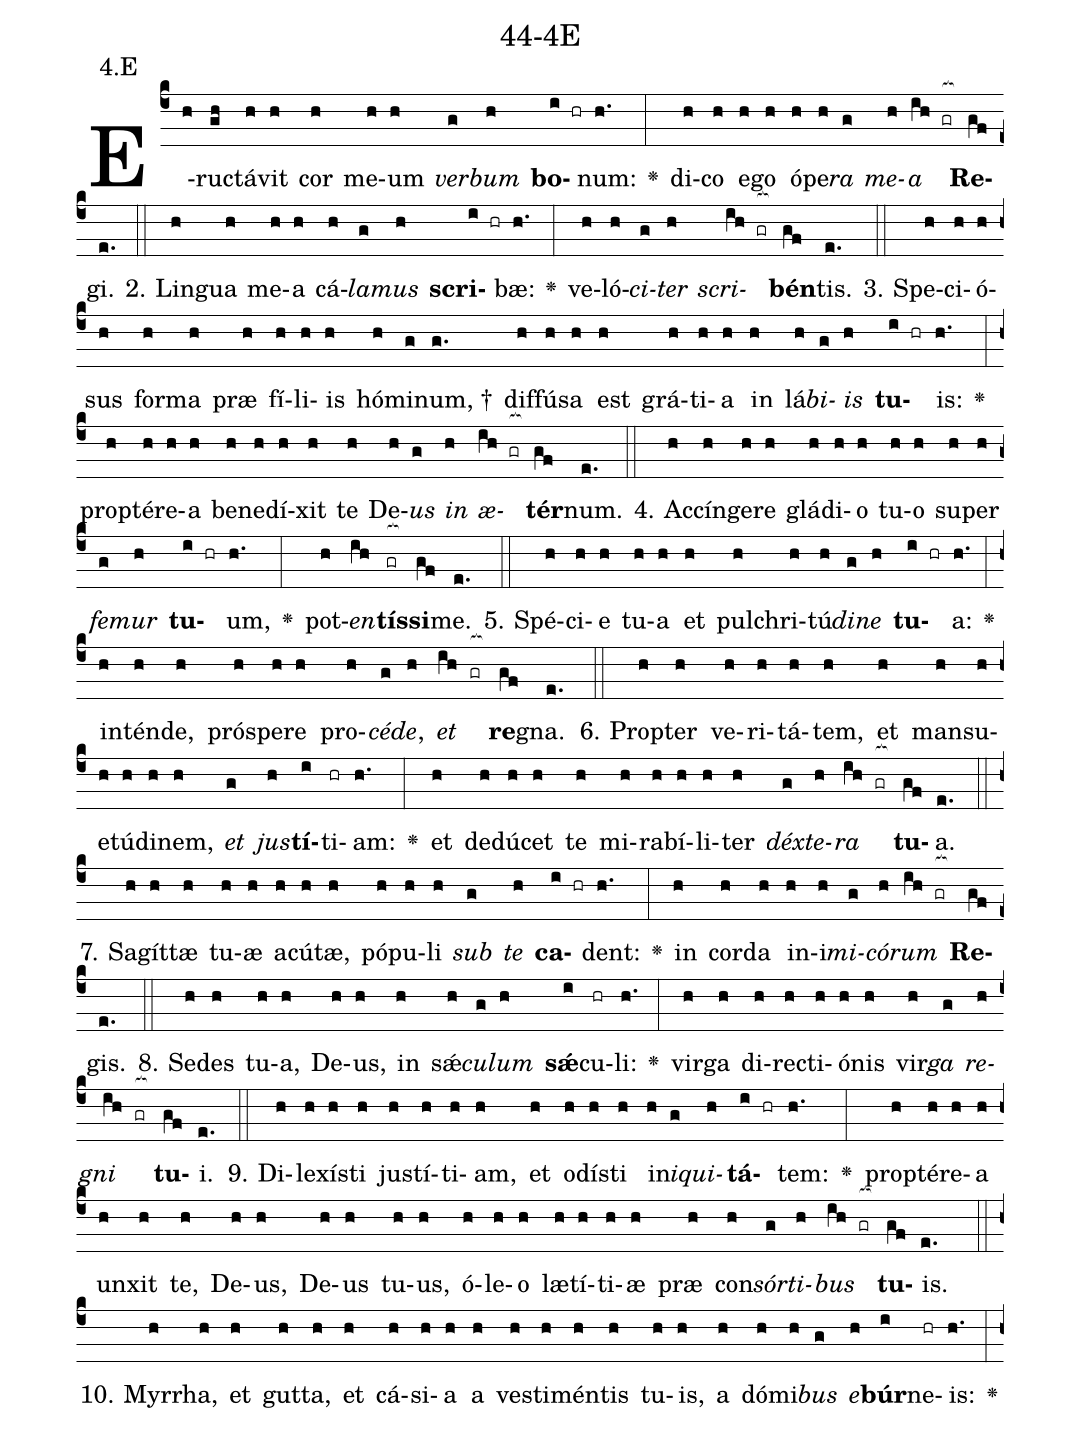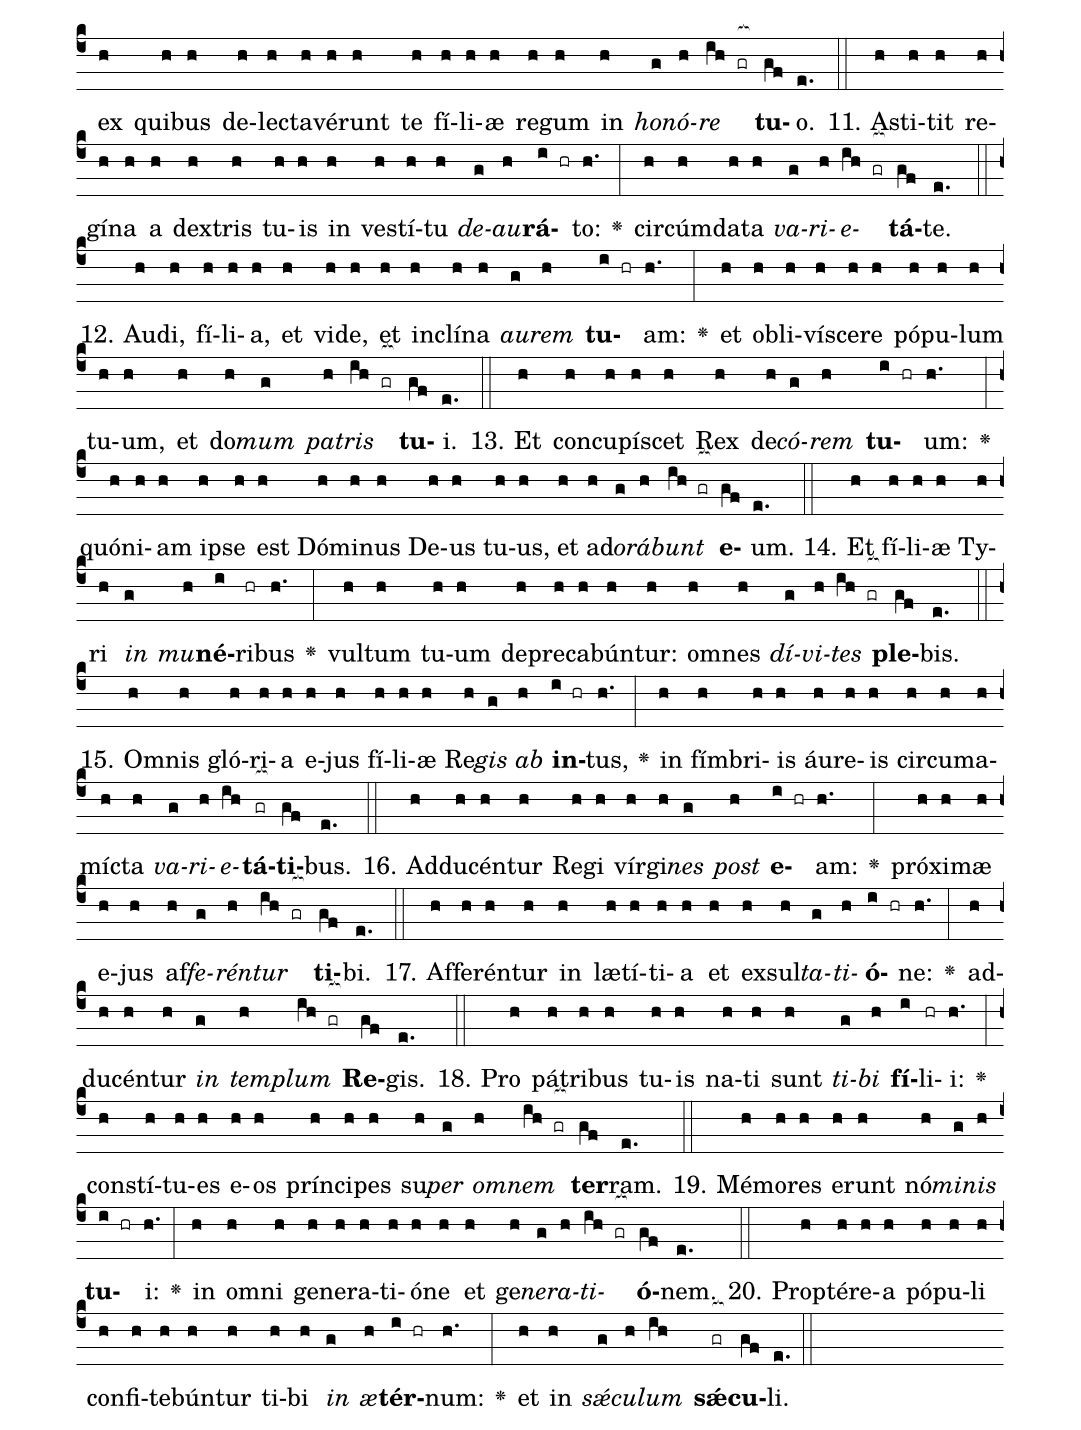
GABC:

name: 44-4E;
annotation: 4.E;
%%
(c4)E(h)ruc(gh)tá(h)vit(h) cor(h) me(h)um(h) <i>ver</i>(g)<i>bum</i>(h) <b>bo</b>(i hr)num:(h.) <v>\greheightstar</v>(:) di(h)co(h) e(h)go(h) ó(h)pe(h)<i>ra</i>(g) <i>me</i>(h)<i>a</i>(ih gr[ocb:1{]) <b>Re</b>(gf[ocb:0}])gi.(e.) (::)
2. Lin(h)gua(h) me(h)a(h) cá(h)<i>la</i>(g)<i>mus</i>(h) <b>scri</b>(i hr)bæ:(h.) <v>\greheightstar</v>(:) ve(h)ló(h)<i>ci</i>(g)<i>ter</i>(h) <i>scri</i>(ih gr[ocb:1{])<b>bén</b>(gf[ocb:0}])tis.(e.) (::)
3. Spe(h)ci(h)ó(h)sus(h) for(h)ma(h) præ(h) fí(h)li(h)is(h) hó(h)mi(g)num, †(g.) dif(h)fú(h)sa(h) est(h) grá(h)ti(h)a(h) in(h) lá(h)<i>bi</i>(g)<i>is</i>(h) <b>tu</b>(i hr)is:(h.) <v>\greheightstar</v>(:) prop(h)tér(h)e(h)a(h) be(h)ne(h)dí(h)xit(h) te(h) De(h)<i>us</i>(g) <i>in</i>(h) <i>æ</i>(ih gr[ocb:1{])<b>tér</b>(gf[ocb:0}])num.(e.) (::)
4. Ac(h)cín(h)ge(h)re(h) glá(h)di(h)o(h) tu(h)o(h) su(h)per(h) <i>fe</i>(g)<i>mur</i>(h) <b>tu</b>(i hr)um,(h.) <v>\greheightstar</v>(:) pot(h)<i>en</i>(ih)<b>tís</b>(gr[ocb:1{])<b>si</b>(gf[ocb:0}])me.(e.) (::)
5. Spé(h)ci(h)e(h) tu(h)a(h) et(h) pul(h)chri(h)tú(h)<i>di</i>(g)<i>ne</i>(h) <b>tu</b>(i hr)a:(h.) <v>\greheightstar</v>(:) in(h)tén(h)de,(h) pró(h)spe(h)re(h) pro(h)<i>cé</i>(g)<i>de</i>,(h) <i>et</i>(ih gr[ocb:1{]) <b>re</b>(gf[ocb:0}])gna.(e.) (::)
6. Prop(h)ter(h) ve(h)ri(h)tá(h)tem,(h) et(h) man(h)su(h)e(h)tú(h)di(h)nem,(h) <i>et</i>(g) <i>jus</i>(h)<b>tí</b>(i)ti(hr)am:(h.) <v>\greheightstar</v>(:) et(h) de(h)dú(h)cet(h) te(h) mi(h)ra(h)bí(h)li(h)ter(h) <i>déx</i>(g)<i>te</i>(h)<i>ra</i>(ih gr[ocb:1{]) <b>tu</b>(gf[ocb:0}])a.(e.) (::)
7. Sa(h)gít(h)tæ(h) tu(h)æ(h) a(h)cú(h)tæ,(h) pó(h)pu(h)li(h) <i>sub</i>(g) <i>te</i>(h) <b>ca</b>(i hr)dent:(h.) <v>\greheightstar</v>(:) in(h) cor(h)da(h) in(h)i(h)<i>mi</i>(g)<i>có</i>(h)<i>rum</i>(ih gr[ocb:1{]) <b>Re</b>(gf[ocb:0}])gis.(e.) (::)
8. Se(h)des(h) tu(h)a,(h) De(h)us,(h) in(h) sǽ(h)<i>cu</i>(g)<i>lum</i>(h) <b>sǽ</b>(i)cu(hr)li:(h.) <v>\greheightstar</v>(:) vir(h)ga(h) di(h)rec(h)ti(h)ó(h)nis(h) vir(h)<i>ga</i>(g) <i>re</i>(h)<i>gni</i>(ih gr[ocb:1{]) <b>tu</b>(gf[ocb:0}])i.(e.) (::)
9. Di(h)le(h)xís(h)ti(h) jus(h)tí(h)ti(h)am,(h) et(h) o(h)dís(h)ti(h) in(h)<i>i</i>(g)<i>qui</i>(h)<b>tá</b>(i hr)tem:(h.) <v>\greheightstar</v>(:) prop(h)tér(h)e(h)a(h) un(h)xit(h) te,(h) De(h)us,(h) De(h)us(h) tu(h)us,(h) ó(h)le(h)o(h) læ(h)tí(h)ti(h)æ(h) præ(h) con(h)<i>sór</i>(g)<i>ti</i>(h)<i>bus</i>(ih gr[ocb:1{]) <b>tu</b>(gf[ocb:0}])is.(e.) (::)
10. Myr(h)rha,(h) et(h) gut(h)ta,(h) et(h) cá(h)si(h)a(h) a(h) ves(h)ti(h)mén(h)tis(h) tu(h)is,(h) a(h) dó(h)mi(h)<i>bus</i>(g) <i>e</i>(h)<b>búr</b>(i)ne(hr)is:(h.) <v>\greheightstar</v>(:) ex(h) qui(h)bus(h) de(h)lec(h)ta(h)vé(h)runt(h) te(h) fí(h)li(h)æ(h) re(h)gum(h) in(h) <i>ho</i>(g)<i>nó</i>(h)<i>re</i>(ih gr[ocb:1{]) <b>tu</b>(gf[ocb:0}])o.(e.) (::)
11. A(h)sti(h)tit(h) re(h)gí(h)na(h) a(h) dex(h)tris(h) tu(h)is(h) in(h) ves(h)tí(h)tu(h) <i>de</i>(g)<i>au</i>(h)<b>rá</b>(i hr)to:(h.) <v>\greheightstar</v>(:) cir(h)cúm(h)da(h)ta(h) <i>va</i>(g)<i>ri</i>(h)<i>e</i>(ih gr[ocb:1{])<b>tá</b>(gf[ocb:0}])te.(e.) (::)
12. Au(h)di,(h) fí(h)li(h)a,(h) et(h) vi(h)de,(h) et(h) in(h)clí(h)na(h) <i>au</i>(g)<i>rem</i>(h) <b>tu</b>(i hr)am:(h.) <v>\greheightstar</v>(:) et(h) ob(h)li(h)ví(h)sce(h)re(h) pó(h)pu(h)lum(h) tu(h)um,(h) et(h) do(h)<i>mum</i>(g) <i>pa</i>(h)<i>tris</i>(ih gr[ocb:1{]) <b>tu</b>(gf[ocb:0}])i.(e.) (::)
13. Et(h) con(h)cu(h)pí(h)scet(h) Rex(h) de(h)<i>có</i>(g)<i>rem</i>(h) <b>tu</b>(i hr)um:(h.) <v>\greheightstar</v>(:) quón(h)i(h)am(h) ip(h)se(h) est(h) Dó(h)mi(h)nus(h) De(h)us(h) tu(h)us,(h) et(h) ad(h)<i>o</i>(g)<i>rá</i>(h)<i>bunt</i>(ih gr[ocb:1{]) <b>e</b>(gf[ocb:0}])um.(e.) (::)
14. Et(h) fí(h)li(h)æ(h) Ty(h)ri(h) <i>in</i>(g) <i>mu</i>(h)<b>né</b>(i)ri(hr)bus(h.) <v>\greheightstar</v>(:) vul(h)tum(h) tu(h)um(h) de(h)pre(h)ca(h)bún(h)tur:(h) om(h)nes(h) <i>dí</i>(g)<i>vi</i>(h)<i>tes</i>(ih gr[ocb:1{]) <b>ple</b>(gf[ocb:0}])bis.(e.) (::)
15. Om(h)nis(h) gló(h)ri(h)a(h) e(h)jus(h) fí(h)li(h)æ(h) Re(h)<i>gis</i>(g) <i>ab</i>(h) <b>in</b>(i hr)tus,(h.) <v>\greheightstar</v>(:) in(h) fím(h)bri(h)is(h) áu(h)re(h)is(h) cir(h)cum(h)a(h)míc(h)ta(h) <i>va</i>(g)<i>ri</i>(h)<i>e</i>(ih)<b>tá</b>(gr[ocb:1{])<b>ti</b>(gf[ocb:0}])bus.(e.) (::)
16. Ad(h)du(h)cén(h)tur(h) Re(h)gi(h) vír(h)gi(h)<i>nes</i>(g) <i>post</i>(h) <b>e</b>(i hr)am:(h.) <v>\greheightstar</v>(:) pró(h)xi(h)mæ(h) e(h)jus(h) af(h)<i>fe</i>(g)<i>rén</i>(h)<i>tur</i>(ih gr[ocb:1{]) <b>ti</b>(gf[ocb:0}])bi.(e.) (::)
17. Af(h)fe(h)rén(h)tur(h) in(h) læ(h)tí(h)ti(h)a(h) et(h) ex(h)sul(h)<i>ta</i>(g)<i>ti</i>(h)<b>ó</b>(i hr)ne:(h.) <v>\greheightstar</v>(:) ad(h)du(h)cén(h)tur(h) <i>in</i>(g) <i>tem</i>(h)<i>plum</i>(ih gr[ocb:1{]) <b>Re</b>(gf[ocb:0}])gis.(e.) (::)
18. Pro(h) pá(h)tri(h)bus(h) tu(h)is(h) na(h)ti(h) sunt(h) <i>ti</i>(g)<i>bi</i>(h) <b>fí</b>(i)li(hr)i:(h.) <v>\greheightstar</v>(:) con(h)stí(h)tu(h)es(h) e(h)os(h) prín(h)ci(h)pes(h) su(h)<i>per</i>(g) <i>om</i>(h)<i>nem</i>(ih gr[ocb:1{]) <b>ter</b>(gf[ocb:0}])ram.(e.) (::)
19. Mé(h)mo(h)res(h) e(h)runt(h) nó(h)<i>mi</i>(g)<i>nis</i>(h) <b>tu</b>(i hr)i:(h.) <v>\greheightstar</v>(:) in(h) om(h)ni(h) ge(h)ne(h)ra(h)ti(h)ó(h)ne(h) et(h) ge(h)<i>ne</i>(g)<i>ra</i>(h)<i>ti</i>(ih gr[ocb:1{])<b>ó</b>(gf[ocb:0}])nem.(e.) (::)
20. Prop(h)tér(h)e(h)a(h) pó(h)pu(h)li(h) con(h)fi(h)te(h)bún(h)tur(h) ti(h)bi(h) <i>in</i>(g) <i>æ</i>(h)<b>tér</b>(i hr)num:(h.) <v>\greheightstar</v>(:) et(h) in(h) <i>sǽ</i>(g)<i>cu</i>(h)<i>lum</i>(ih) <b>sǽ</b>(gr[ocb:1{])<b>cu</b>(gf[ocb:0}])li.(e.) (::)
